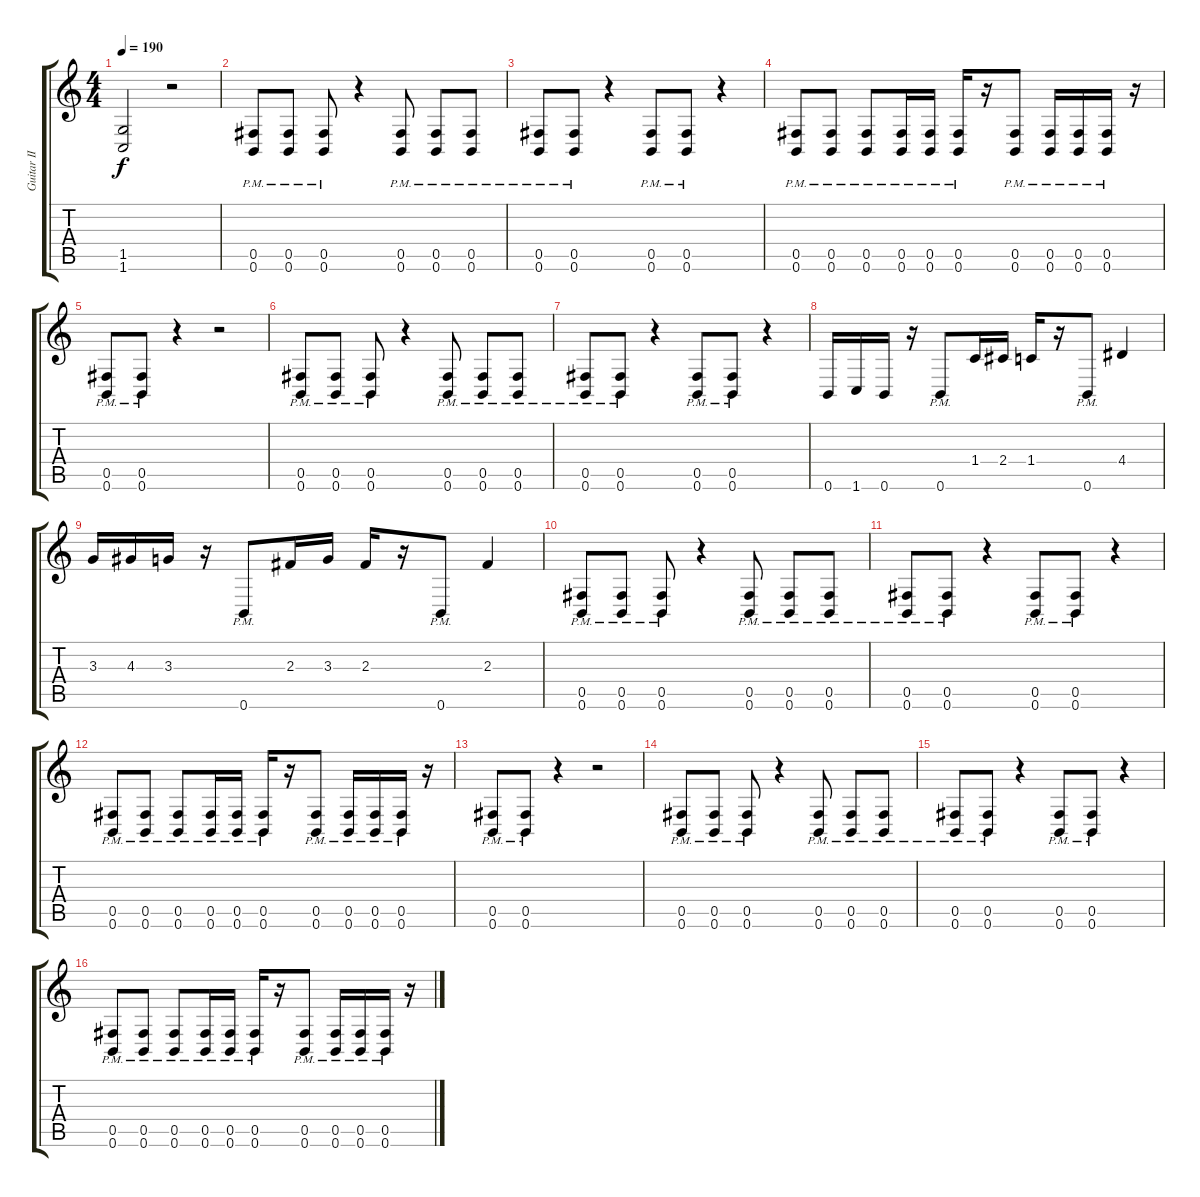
\track ("Guitar II" "Guitar II") {instrument distortionguitar}
\staff {score tabs}
\tuning (Db4 Ab3 E3 B2 Gb2 B1) {hide}
\ts (4 4)
\tempo 190
\clef g2
\ks c
(1.5 1.6).2{dy f} r.2 |
(0.5{pm} 0.6{pm}).8 (0.5{pm} 0.6{pm}).8 (0.5{pm} 0.6{pm}).8 r.4 (0.5{pm} 0.6{pm}).8 (0.5{pm} 0.6{pm}).8 (0.5{pm} 0.6{pm}).8 |
(0.5{pm} 0.6{pm}).8 (0.5{pm} 0.6{pm}).8 r.4 (0.5{pm} 0.6{pm}).8 (0.5{pm} 0.6{pm}).8 r.4 |
(0.5{pm} 0.6{pm}).8 (0.5{pm} 0.6{pm}).8 (0.5{pm} 0.6{pm}).8 (0.5{pm} 0.6{pm}).16 (0.5{pm} 0.6{pm}).16 (0.5{pm} 0.6{pm}).16 r.16 (0.5{pm} 0.6{pm}).8 (0.5{pm} 0.6{pm}).16 (0.5{pm} 0.6{pm}).16 (0.5{pm} 0.6{pm}).16 r.16 |
(0.5{pm} 0.6{pm}).8 (0.5{pm} 0.6{pm}).8 r.4 r.2 |
(0.5{pm} 0.6{pm}).8 (0.5{pm} 0.6{pm}).8 (0.5{pm} 0.6{pm}).8 r.4 (0.5{pm} 0.6{pm}).8 (0.5{pm} 0.6{pm}).8 (0.5{pm} 0.6{pm}).8 |
(0.5{pm} 0.6{pm}).8 (0.5{pm} 0.6{pm}).8 r.4 (0.5{pm} 0.6{pm}).8 (0.5{pm} 0.6{pm}).8 r.4 |
0.6.16 1.6.16 0.6.16 r.16 0.6{pm}.8 1.4.16 2.4.16 1.4.16 r.16 0.6{pm}.8 4.4.4 |
3.3.16 4.3.16 3.3.16 r.16 0.6{pm}.8 2.3.16 3.3.16 2.3.16 r.16 0.6{pm}.8 2.3.4 |
(0.5{pm} 0.6{pm}).8 (0.5{pm} 0.6{pm}).8 (0.5{pm} 0.6{pm}).8 r.4 (0.5{pm} 0.6{pm}).8 (0.5{pm} 0.6{pm}).8 (0.5{pm} 0.6{pm}).8 |
(0.5{pm} 0.6{pm}).8 (0.5{pm} 0.6{pm}).8 r.4 (0.5{pm} 0.6{pm}).8 (0.5{pm} 0.6{pm}).8 r.4 |
(0.5{pm} 0.6{pm}).8 (0.5{pm} 0.6{pm}).8 (0.5{pm} 0.6{pm}).8 (0.5{pm} 0.6{pm}).16 (0.5{pm} 0.6{pm}).16 (0.5{pm} 0.6{pm}).16 r.16 (0.5{pm} 0.6{pm}).8 (0.5{pm} 0.6{pm}).16 (0.5{pm} 0.6{pm}).16 (0.5{pm} 0.6{pm}).16 r.16 |
(0.5{pm} 0.6{pm}).8 (0.5{pm} 0.6{pm}).8 r.4 r.2 |
(0.5{pm} 0.6{pm}).8 (0.5{pm} 0.6{pm}).8 (0.5{pm} 0.6{pm}).8 r.4 (0.5{pm} 0.6{pm}).8 (0.5{pm} 0.6{pm}).8 (0.5{pm} 0.6{pm}).8 |
(0.5{pm} 0.6{pm}).8 (0.5{pm} 0.6{pm}).8 r.4 (0.5{pm} 0.6{pm}).8 (0.5{pm} 0.6{pm}).8 r.4 |
(0.5{pm} 0.6{pm}).8 (0.5{pm} 0.6{pm}).8 (0.5{pm} 0.6{pm}).8 (0.5{pm} 0.6{pm}).16 (0.5{pm} 0.6{pm}).16 (0.5{pm} 0.6{pm}).16 r.16 (0.5{pm} 0.6{pm}).8 (0.5{pm} 0.6{pm}).16 (0.5{pm} 0.6{pm}).16 (0.5{pm} 0.6{pm}).16 r.16
